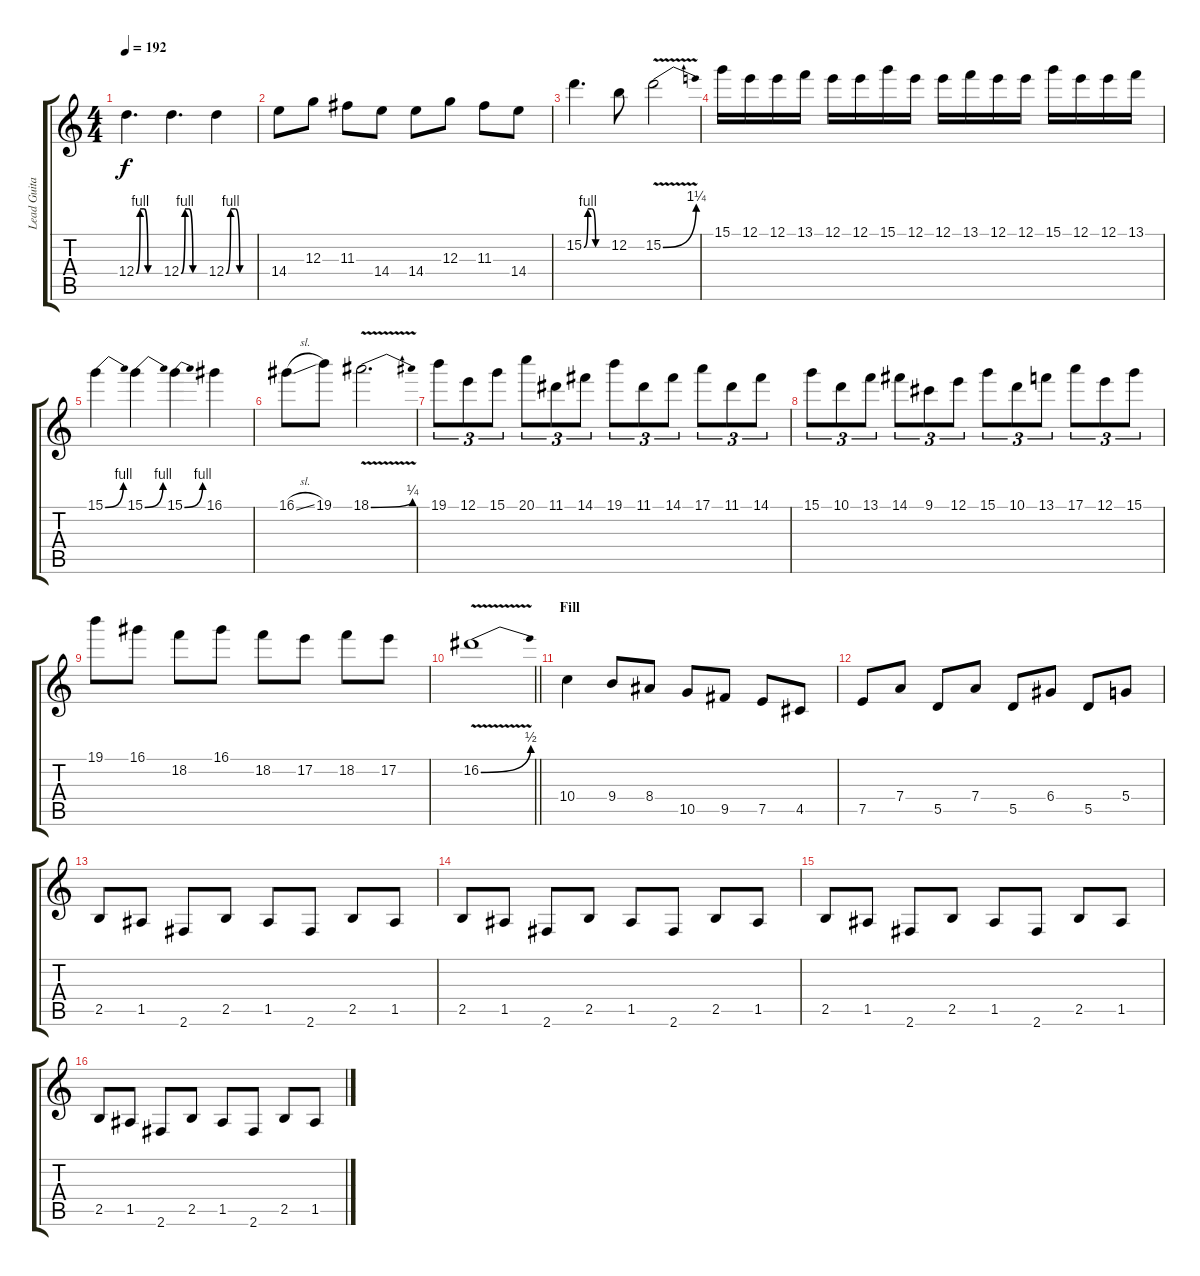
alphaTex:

\track ("Lead Guitar" "Lead Guita") {instrument distortionguitar}
\staff {score tabs}
\tuning (E4 B3 G3 D3 A2 E2) {hide}
\ts (4 4)
\tempo 192
\clef g2
\ks c
12.4{be (custom 0 0 10 4 20 4 30 0 60 0)}.4{d dy f} 12.4{be (custom 0 0 10 4 20 4 30 0 60 0)}.4{d} 12.4{be (custom 0 0 10 4 20 4 30 0 60 0)}.4 |
14.4.8 12.3.8 11.3.8 14.4.8 14.4.8 12.3.8 11.3.8 14.4.8 |
15.2{be (custom 0 0 10 4 20 4 30 0 60 0)}.4{d} 12.2.8 15.2{be (bend 0 0 60 5) v}.2 |
15.1.16 12.1.16 12.1.16 13.1.16 12.1.16 12.1.16 15.1.16 12.1.16 12.1.16 13.1.16 12.1.16 12.1.16 15.1.16 12.1.16 12.1.16 13.1.16 |
15.1{be (bend 0 0 60 4)}.4 15.1{be (bend 0 0 60 4)}.4 15.1{be (bend 0 0 60 4)}.4 16.1.4 |
16.1{sl}.8 19.1.8 18.1{be (bend 0 0 60 1) v}.2{d} |
19.1.8{tu (3 2)} 12.1.8{tu (3 2)} 15.1.8{tu (3 2)} 20.1.8{tu (3 2)} 11.1.8{tu (3 2)} 14.1.8{tu (3 2)} 19.1.8{tu (3 2)} 11.1.8{tu (3 2)} 14.1.8{tu (3 2)} 17.1.8{tu (3 2)} 11.1.8{tu (3 2)} 14.1.8{tu (3 2)} |
15.1.8{tu (3 2)} 10.1.8{tu (3 2)} 13.1.8{tu (3 2)} 14.1.8{tu (3 2)} 9.1.8{tu (3 2)} 12.1.8{tu (3 2)} 15.1.8{tu (3 2)} 10.1.8{tu (3 2)} 13.1.8{tu (3 2)} 17.1.8{tu (3 2)} 12.1.8{tu (3 2)} 15.1.8{tu (3 2)} |
19.1.8 16.1.8 18.2.8 16.1.8 18.2.8 17.2.8 18.2.8 17.2.8 |
\barLineRight lightlight
16.2{be (bend 0 0 60 2) v}.1 |
\section ("" "Fill")
10.4.4 9.4.8 8.4.8 10.5.8 9.5.8 7.5.8 4.5.8 |
7.5.8 7.4.8 5.5.8 7.4.8 5.5.8 6.4.8 5.5.8 5.4.8 |
2.5.8 1.5.8 2.6.8 2.5.8 1.5.8 2.6.8 2.5.8 1.5.8 |
2.5.8 1.5.8 2.6.8 2.5.8 1.5.8 2.6.8 2.5.8 1.5.8 |
2.5.8 1.5.8 2.6.8 2.5.8 1.5.8 2.6.8 2.5.8 1.5.8 |
2.5.8 1.5.8 2.6.8 2.5.8 1.5.8 2.6.8 2.5.8 1.5.8
